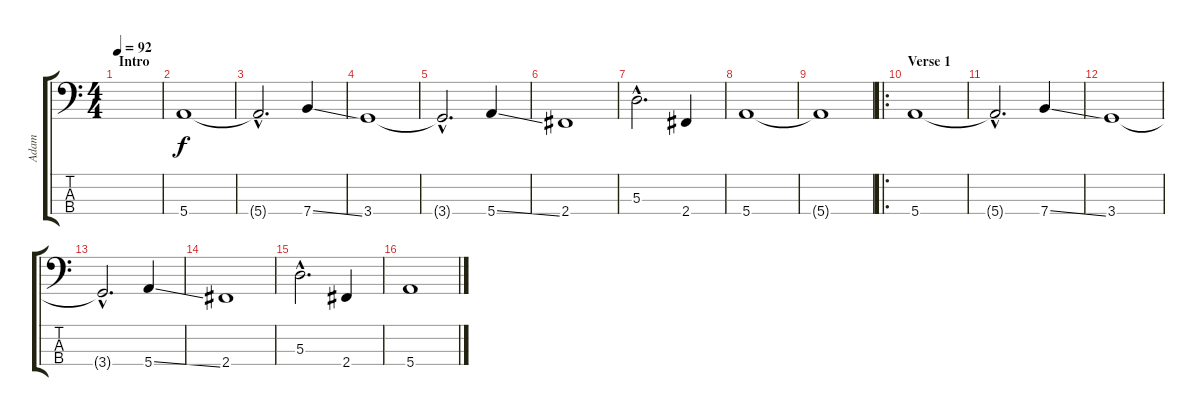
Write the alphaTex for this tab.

\track ("Adam" "Adam") {instrument electricbassfinger}
\staff {score tabs}
\tuning (G2 D2 A1 E1) {hide}
\ts (4 4)
\section ("" "Intro")
\tempo 92
\clef f4
\ks c
|
5.4.1 |
5.4{hac t}.2{d} 7.4{ss}.4 |
3.4.1 |
3.4{hac t}.2{d} 5.4{ss}.4 |
2.4.1 |
5.3{hac}.2{d} 2.4.4 |
5.4.1 |
5.4{t}.1 |
\ro
\section ("" "Verse 1")
5.4.1 |
5.4{hac t}.2{d} 7.4{ss}.4 |
3.4.1 |
3.4{hac t}.2{d} 5.4{ss}.4 |
2.4.1 |
5.3{hac}.2{d} 2.4.4 |
5.4.1
